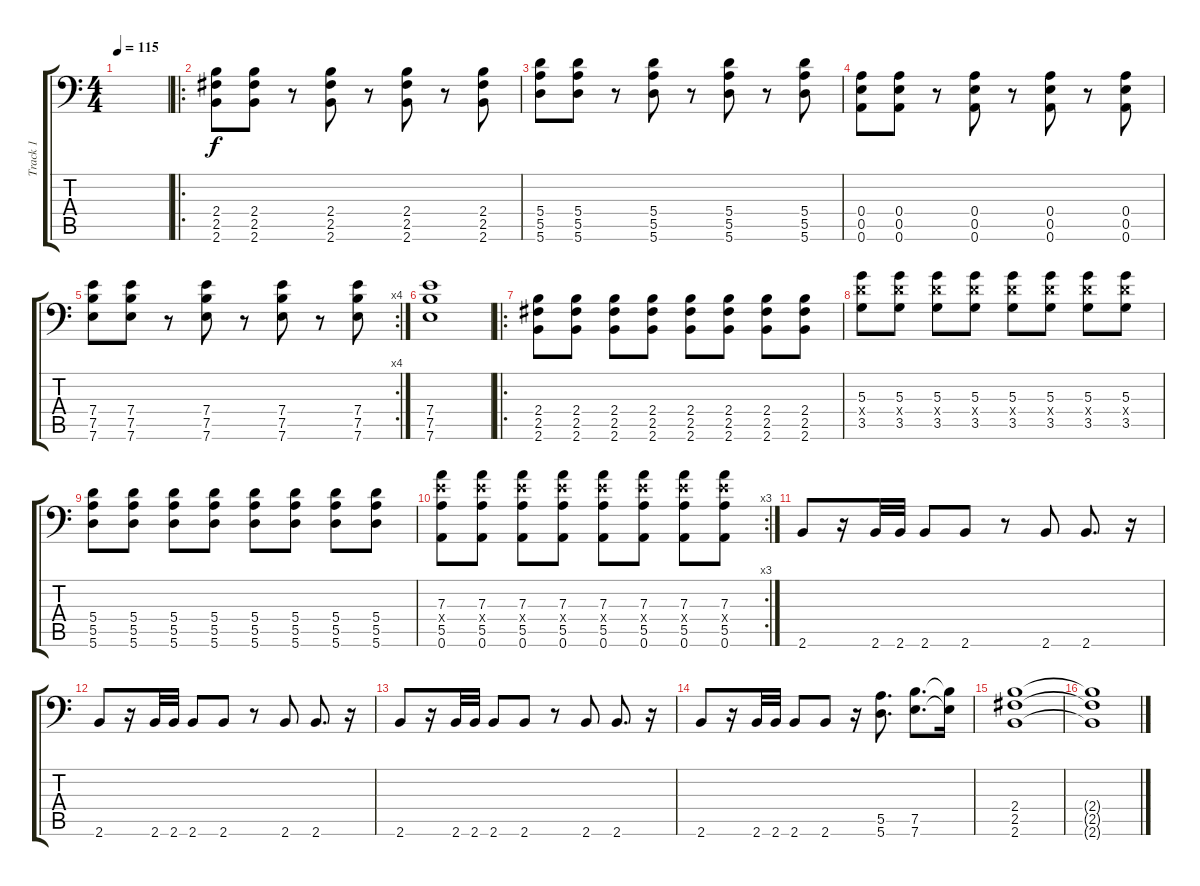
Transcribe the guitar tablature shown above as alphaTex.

\track ("Track 1" "Track 1") {instrument distortionguitar}
\staff {score tabs}
\tuning (B3 Gb3 D3 A2 E2 A1) {hide}
\ts (4 4)
\tempo 115
\clef f4
\ks c
|
\ro
(2.4 2.5 2.6).8 (2.4 2.5 2.6).8 r.8 (2.4 2.5 2.6).8 r.8 (2.4 2.5 2.6).8 r.8 (2.4 2.5 2.6).8 |
(5.4 5.5 5.6).8 (5.4 5.5 5.6).8 r.8 (5.4 5.5 5.6).8 r.8 (5.4 5.5 5.6).8 r.8 (5.4 5.5 5.6).8 |
(0.4 0.5 0.6).8 (0.4 0.5 0.6).8 r.8 (0.4 0.5 0.6).8 r.8 (0.4 0.5 0.6).8 r.8 (0.4 0.5 0.6).8 |
\rc 4
(7.4 7.5 7.6).8 (7.4 7.5 7.6).8 r.8 (7.4 7.5 7.6).8 r.8 (7.4 7.5 7.6).8 r.8 (7.4 7.5 7.6).8 |
(7.4 7.5 7.6).1 |
\ro
(2.4 2.5 2.6).8 (2.4 2.5 2.6).8 (2.4 2.5 2.6).8 (2.4 2.5 2.6).8 (2.4 2.5 2.6).8 (2.4 2.5 2.6).8 (2.4 2.5 2.6).8 (2.4 2.5 2.6).8 |
(5.3 5.4{x} 3.5).8 (5.3 5.4{x} 3.5).8 (5.3 5.4{x} 3.5).8 (5.3 5.4{x} 3.5).8 (5.3 5.4{x} 3.5).8 (5.3 5.4{x} 3.5).8 (5.3 5.4{x} 3.5).8 (5.3 5.4{x} 3.5).8 |
(5.4 5.5 5.6).8 (5.4 5.5 5.6).8 (5.4 5.5 5.6).8 (5.4 5.5 5.6).8 (5.4 5.5 5.6).8 (5.4 5.5 5.6).8 (5.4 5.5 5.6).8 (5.4 5.5 5.6).8 |
\rc 3
(7.3 7.4{x} 5.5 0.6).8 (7.3 7.4{x} 5.5 0.6).8 (7.3 7.4{x} 5.5 0.6).8 (7.3 7.4{x} 5.5 0.6).8 (7.3 7.4{x} 5.5 0.6).8 (7.3 7.4{x} 5.5 0.6).8 (7.3 7.4{x} 5.5 0.6).8 (7.3 7.4{x} 5.5 0.6).8 |
2.6.8 r.16 2.6.32 2.6.32 2.6.8 2.6.8 r.8 2.6.8 2.6.8{d} r.16 |
2.6.8 r.16 2.6.32 2.6.32 2.6.8 2.6.8 r.8 2.6.8 2.6.8{d} r.16 |
2.6.8 r.16 2.6.32 2.6.32 2.6.8 2.6.8 r.8 2.6.8 2.6.8{d} r.16 |
2.6.8 r.16 2.6.32 2.6.32 2.6.8 2.6.8 r.16 (5.5 5.6).8{d} (7.5 7.6).8{d} (7.5{t} 7.6{t}).16 |
(2.4 2.5 2.6).1 |
(2.4{t} 2.5{t} 2.6{t}).1
